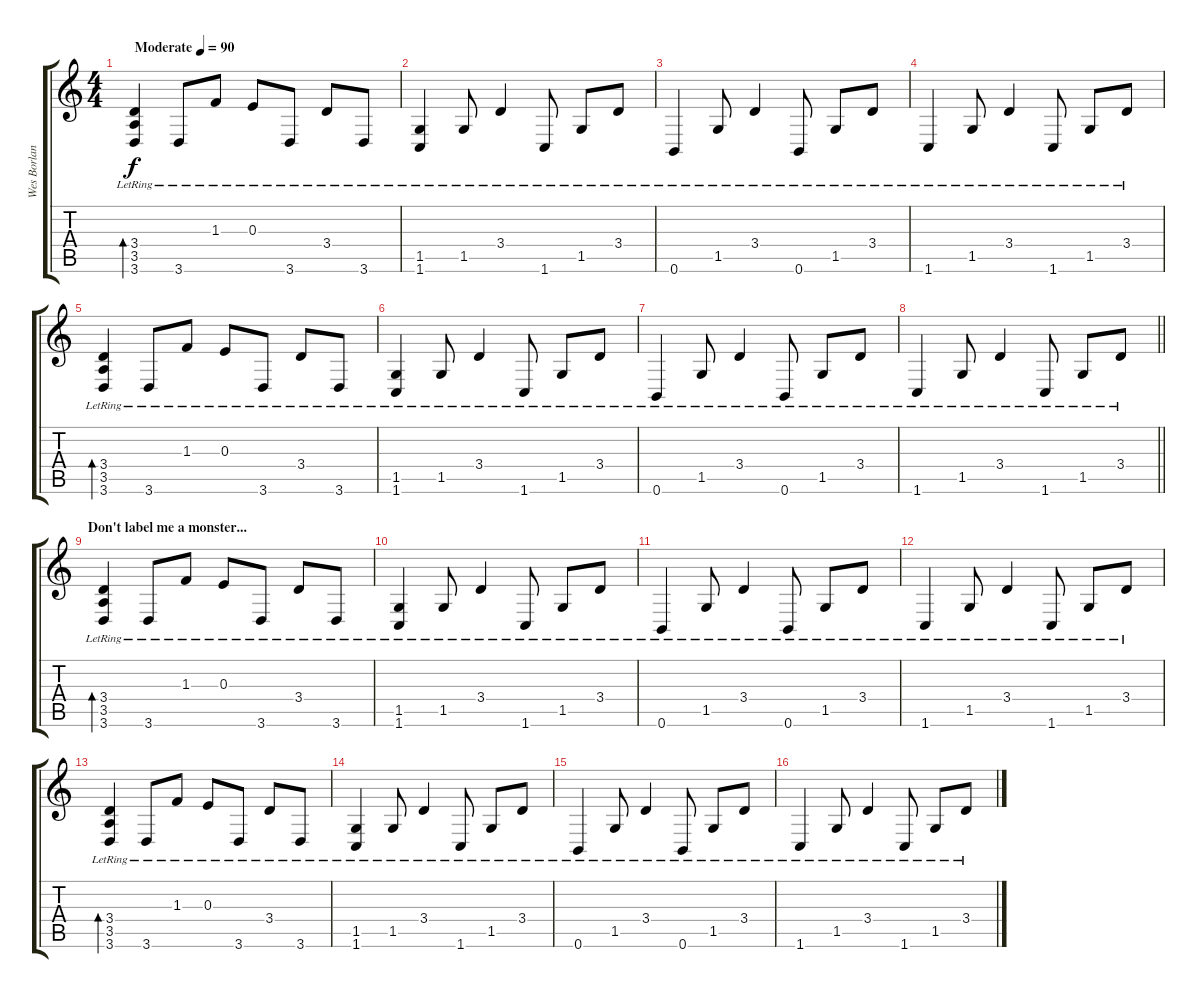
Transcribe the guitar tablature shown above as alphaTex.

\track ("Wes Borland" "Wes Borlan") {instrument acousticguitarnylon}
\staff {score tabs}
\tuning (Db4 Ab3 E3 B2 Gb2 B1) {hide}
\ts (4 4)
\tempo (90 "Moderate")
\clef g2
\ks c
(3.4{lr} 3.5{lr} 3.6{lr}).4{bd 240 dy f instrument acousticguitarnylon} 3.6{lr}.8 1.3{lr}.8 0.3{lr}.8 3.6{lr}.8 3.4{lr}.8 3.6{lr}.8 |
(1.5{lr} 1.6{lr}).4 1.5{lr}.8 3.4{lr}.4 1.6{lr}.8 1.5{lr}.8 3.4{lr}.8 |
0.6{lr}.4 1.5{lr}.8 3.4{lr}.4 0.6{lr}.8 1.5{lr}.8 3.4{lr}.8 |
1.6{lr}.4 1.5{lr}.8 3.4{lr}.4 1.6{lr}.8 1.5{lr}.8 3.4{lr}.8 |
(3.4{lr} 3.5{lr} 3.6{lr}).4{bd 240} 3.6{lr}.8 1.3{lr}.8 0.3{lr}.8 3.6{lr}.8 3.4{lr}.8 3.6{lr}.8 |
(1.5{lr} 1.6{lr}).4 1.5{lr}.8 3.4{lr}.4 1.6{lr}.8 1.5{lr}.8 3.4{lr}.8 |
0.6{lr}.4 1.5{lr}.8 3.4{lr}.4 0.6{lr}.8 1.5{lr}.8 3.4{lr}.8 |
\barLineRight lightlight
1.6{lr}.4 1.5{lr}.8 3.4{lr}.4 1.6{lr}.8 1.5{lr}.8 3.4{lr}.8 |
\section ("" "Don't label me a monster...")
(3.4{lr} 3.5{lr} 3.6{lr}).4{bd 240} 3.6{lr}.8 1.3{lr}.8 0.3{lr}.8 3.6{lr}.8 3.4{lr}.8 3.6{lr}.8 |
(1.5{lr} 1.6{lr}).4 1.5{lr}.8 3.4{lr}.4 1.6{lr}.8 1.5{lr}.8 3.4{lr}.8 |
0.6{lr}.4 1.5{lr}.8 3.4{lr}.4 0.6{lr}.8 1.5{lr}.8 3.4{lr}.8 |
1.6{lr}.4 1.5{lr}.8 3.4{lr}.4 1.6{lr}.8 1.5{lr}.8 3.4{lr}.8 |
(3.4{lr} 3.5{lr} 3.6{lr}).4{bd 240} 3.6{lr}.8 1.3{lr}.8 0.3{lr}.8 3.6{lr}.8 3.4{lr}.8 3.6{lr}.8 |
(1.5{lr} 1.6{lr}).4 1.5{lr}.8 3.4{lr}.4 1.6{lr}.8 1.5{lr}.8 3.4{lr}.8 |
0.6{lr}.4 1.5{lr}.8 3.4{lr}.4 0.6{lr}.8 1.5{lr}.8 3.4{lr}.8 |
1.6{lr}.4 1.5{lr}.8 3.4{lr}.4 1.6{lr}.8 1.5{lr}.8 3.4{lr}.8
